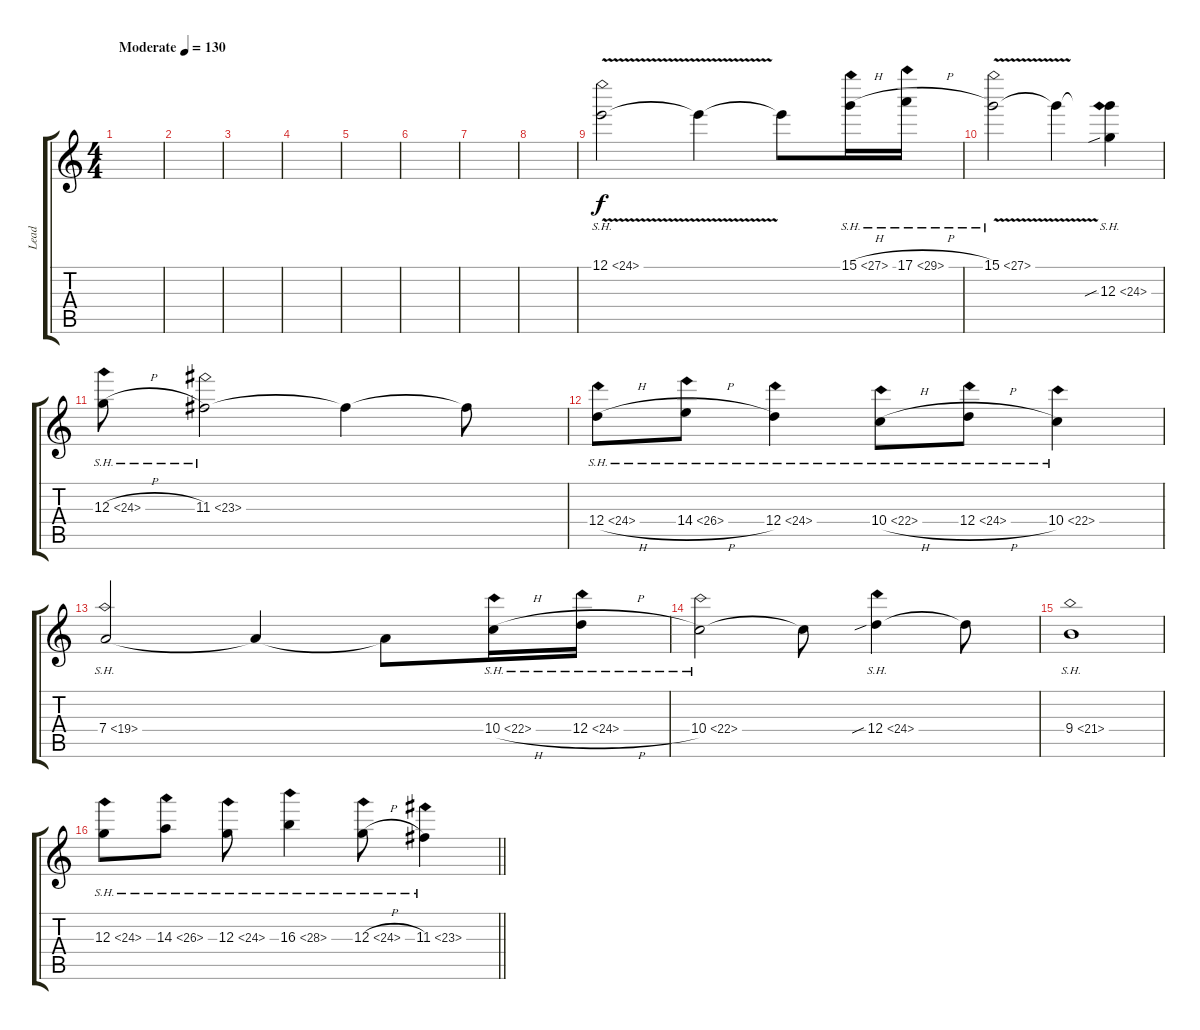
\track ("Lead" "Lead") {instrument distortionguitar}
\staff {score tabs}
\tuning (E4 B3 G3 D3 A2 E2) {hide}
\ts (4 4)
\tempo (130 "Moderate")
\clef g2
\ks c
|
|
|
|
|
|
|
|
12.1{sh 12 v}.2 12.1{t}.4 12.1{t}.8 15.1{sh 12 h}.16 17.1{sh 12 h}.16 |
15.1{sh 12 v}.2 15.1{t}.4 (15.1{t} 12.3{sh 12 sib}).4 |
12.3{sh 12 h}.8 11.3{sh 12}.2 11.3{t}.4 11.3{t}.8 |
12.4{sh 12 h}.8 14.4{sh 12 h}.8 12.4{sh 12}.4 10.4{sh 12 h}.8 12.4{sh 12 h}.8 10.4{sh 12}.4 |
7.4{sh 12}.2 7.4{t}.4 7.4{t}.8 10.4{sh 12 h}.16 12.4{sh 12 h}.16 |
10.4{sh 12}.2 10.4{t}.8 12.4{sh 12 sib}.4 12.4{t}.8 |
9.4{sh 12}.1 |
\barLineRight lightlight
12.3{sh 12}.8 14.3{sh 12}.8 12.3{sh 12}.8 16.3{sh 12}.4 12.3{sh 12 h}.8 11.3{sh 12}.4
